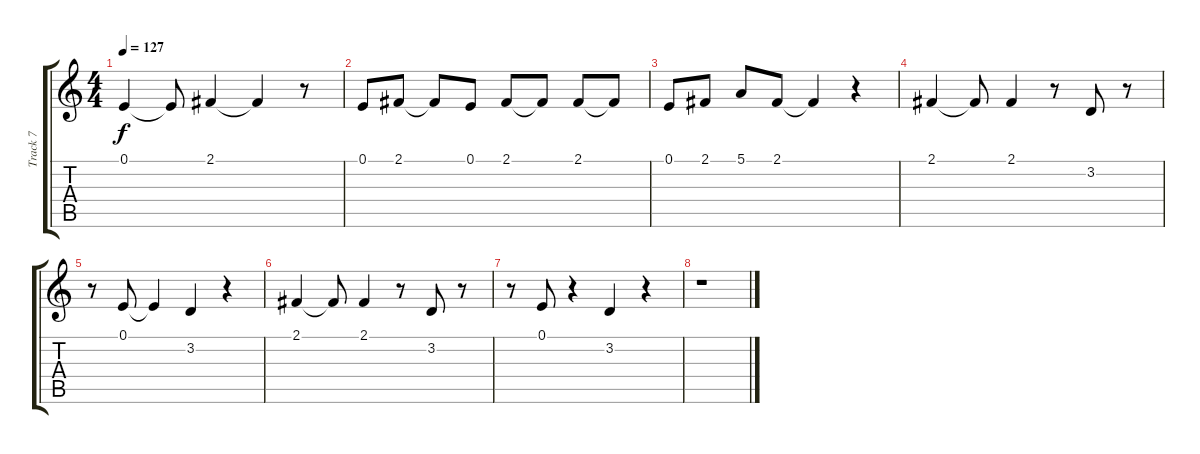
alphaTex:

\track ("Track 7" "Track 7") {instrument violin}
\staff {score tabs}
\tuning (E4 B3 G3 D3 A2 E2) {hide}
\ts (4 4)
\tempo 127
\clef g2
\ks c
0.1.4{dy f} 0.1{t}.8 2.1.4 2.1{t}.4 r.8 |
0.1.8 2.1.8 2.1{t}.8 0.1.8 2.1.8 2.1{t}.8 2.1.8 2.1{t}.8 |
0.1.8 2.1.8 5.1.8 2.1.8 2.1{t}.4 r.4 |
2.1.4 2.1{t}.8 2.1.4 r.8 3.2.8 r.8 |
r.8 0.1.8 0.1{t}.4 3.2.4 r.4 |
2.1.4 2.1{t}.8 2.1.4 r.8 3.2.8 r.8 |
r.8 0.1.8 r.4 3.2.4 r.4 |
r.1
